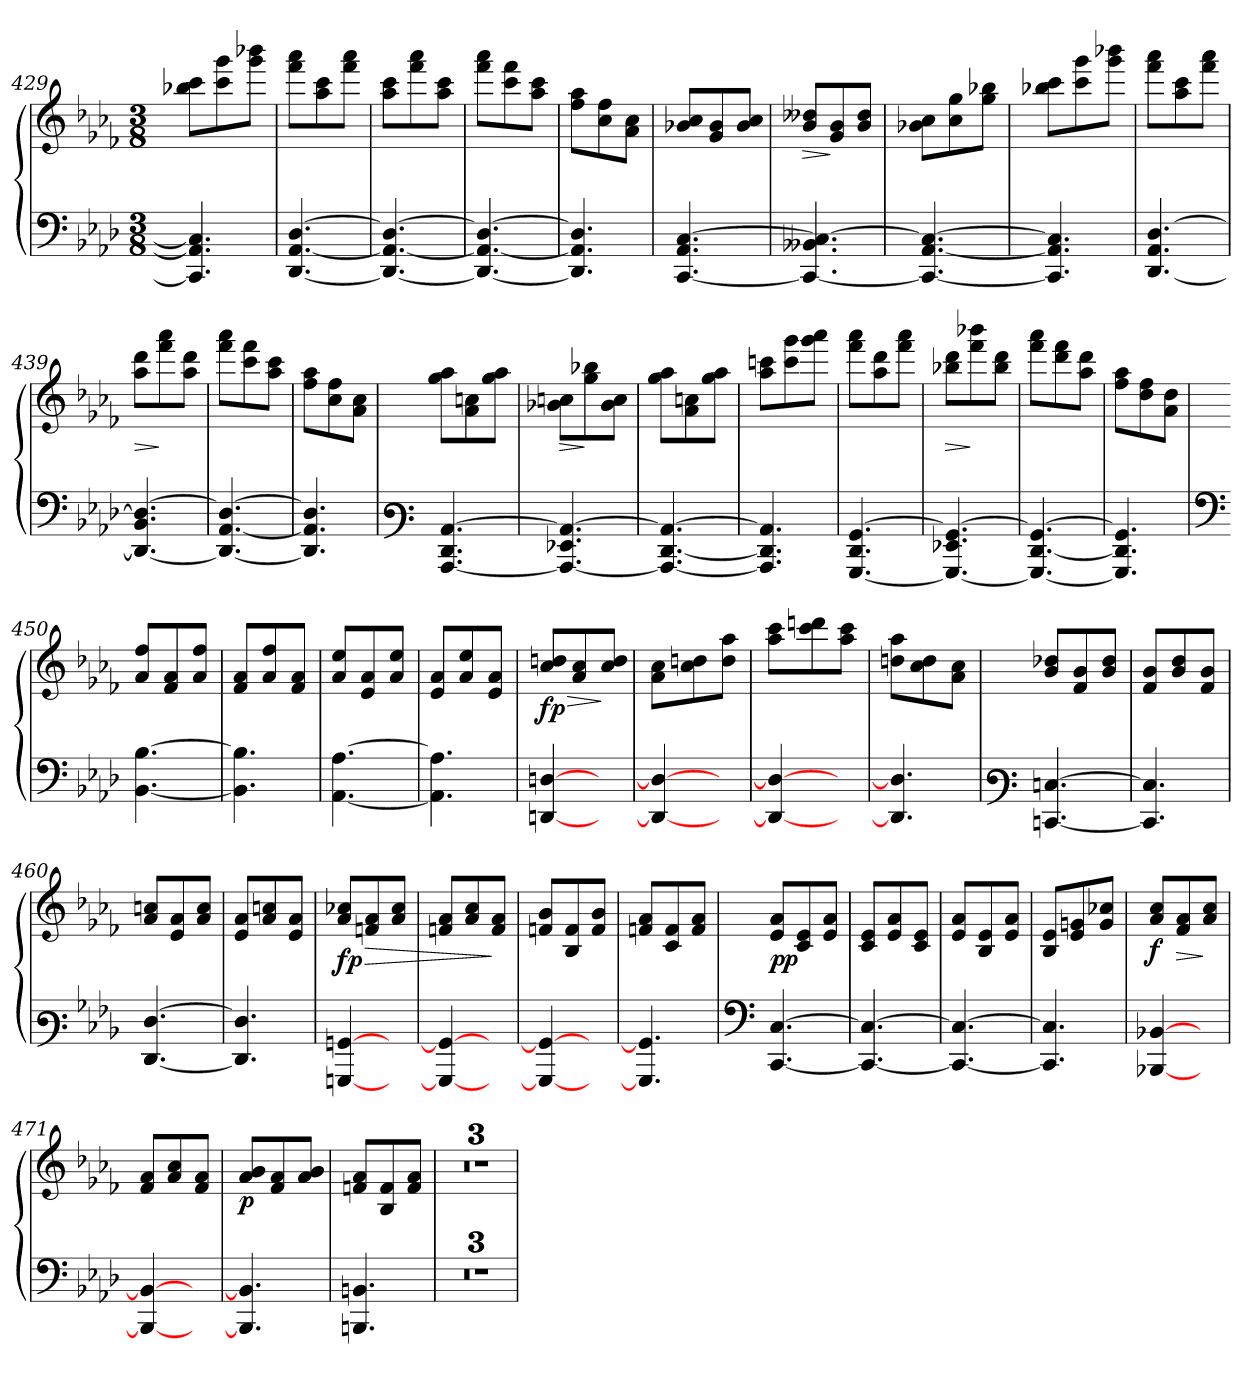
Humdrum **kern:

**kern	**kern	**dynam
*part1	*part1	*part1
*staff2	*staff1	*staff1/2
*clefF4	*clefG3	*
*k[b-e-a-d-]	*k[b-e-a-d-]	*
*M3/8	*M3/8	*
=429	=429	=429
4.CC/] 4.AA-/] 4.C/]	8gg-X\ 8aa-\L	.
.	8aa-\ 8eee-\	.
.	8eee-\ 8ggg-X\J	.
=430	=430	=430
[<4.DD-/ [<4.AA-/ [>4.D-/	8ddd-\ 8fff\L	.
.	8ff\ 8aa-\	.
.	8ddd-\ 8fff\J	.
=431	=431	=431
4.DD-/_ 4.AA-/_ 4.D-/_	8ff\ 8aa-\L	.
.	8ddd-\ 8fff\	.
.	8ff\ 8aa-\J	.
=432	=432	=432
4.DD-/_< 4.AA-/_< 4.D-/_	8ddd-\ 8fff\L	.
.	8aa-\ 8ddd-\	.
.	8ff\ 8aa-\J	.
=433	=433	=433
4.DD-/] 4.AA-/] 4.D-/]	8dd-\ 8ff\L	.
.	8a-\ 8dd-\	.
.	8f\ 8a-\J	.
!!LO:LB:g=z
=434	=434	=434
[<4.CC/ 4.AA-/ [>4.C/	8g-X/ 8a-/L	.
.	8e-/ 8g-/	.
.	8g-/ 8a-/J	.
=435	=435	=435
!	!	!LO:HP:b
4.CC/_ 4.BB--X/ 4.C/_	8g/ 8b--X/L	>
.	8e-/ 8g/	]
.	8g/ 8b--/J	.
=436	=436	=436
4.CC/_ [<4.AA-/ 4.C/_>	8g-X\ 8a-\L	.
.	8a-\ 8ee-\	.
.	8ee-\ 8gg-X\J	.
=437	=437	=437
4.CC/] 4.AA-/] 4.C/]	8gg-X\ 8aa-\L	.
.	8aa-\ 8eee-\	.
.	8eee-\ 8ggg-X\J	.
=438	=438	=438
[<4.DD-/ 4.AA-/ [>4.D-/	8ddd-\ 8fff\L	.
.	8ff\ 8aa-\	.
.	8ddd-\ 8fff\J	.
=439	=439	=439
!	!	!LO:HP:b
4.DD-/_ 4.BB-/ 4.D-/_>	8ff\ 8bb-\L	>
.	8ddd-\ 8fff\	]
.	8ff\ 8bb-\J	.
=440	=440	=440
4.DD-/_< [<4.AA-/ 4.D-/_	8ddd-\ 8fff\L	.
.	8aa-\ 8ddd-\	.
.	8ff\ 8aa-\J	.
=441	=441	=441
4.DD-/] 4.AA-/] 4.D-/]	8dd-\ 8ff\L	.
.	8a-\ 8dd-\	.
.	8f\ 8a-\J	.
!!LO:LB:g=z
=442	=442	=442
*clefF3	*	*
[<4.CC/ 4.FF/ [>4.C/	8ee-\ 8ff\L	.
.	8f\ 8an\	.
.	8ee-\ 8ff\J	.
=443	=443	=443
!	!	!LO:HP:b
4.CC/_ 4.GG-X/ 4.C/_>	8g-X\ 8an\L	>
.	8ee-\ 8gg-X\	]
.	8g-\ 8a\J	.
=444	=444	=444
4.CC/_< [<4.FF/ 4.C/_>	8ee-\ 8ff\L	.
.	8f\ 8an\	.
.	8ee-\ 8ff\J	.
=445	=445	=445
4.CC/] 4.FF/] 4.C/]	8ff\ 8aan\L	.
.	8aa\ 8eee-\	.
.	8eee-\ 8fff\J	.
=446	=446	=446
[<4.BBB-/ 4.FF/ [>4.BB-/	8ddd-\ 8fff\L	.
.	8ff\ 8bb-\	.
.	8ddd-\ 8fff\J	.
=447	=447	=447
!	!	!LO:HP:b
4.BBB-/_ 4.GG-X/ 4.BB-/_	8gg-X\ 8bb-\L	>
.	8ddd-\ 8ggg-X\	]
.	8gg-\ 8bb-\J	.
=448	=448	=448
4.BBB-/_< [<4.FF/ 4.BB-/_>	8ddd-\ 8fff\L	.
.	8bb-\ 8ddd-\	.
.	8ff\ 8bb-\J	.
=449	=449	=449
4.BBB-/] 4.FF/] 4.BB-/]	8dd-\ 8ff\L	.
.	8b-\ 8dd-\	.
.	8f\ 8b-\J	.
!!LO:LB:g=z
=450	=450	=450
*clefF4	*	*
[<4.BB-\ [>4.B-\	8f/ 8dd-/L	.
.	8d-/ 8f/	.
.	8f/ 8dd-/J	.
=451	=451	=451
4.BB-\] 4.B-\]	8d-/ 8f/L	.
.	8f/ 8dd-/	.
.	8d-/ 8f/J	.
=452	=452	=452
[<4.AA-\ [>4.A-\	8f/ 8cc/L	.
.	8c/ 8f/	.
.	8f/ 8cc/J	.
=453	=453	=453
4.AA-\] 4.A-\]	8c/ 8f/L	.
.	8f/ 8cc/	.
.	8c/ 8f/J	.
=454	=454	=454
!	!	!LO:HP:b
!	!	!LO:DY:n=1:b
!	!	!LO:DY:n=2:b
[<4DDn/ [>4Dn/	8a-/ 8bn/L	> f p
.	8f/ 8a-/	.
8ryy	8a-/ 8b/J	]
=455	=455	=455
4DD/_< 4D/_	8f\ 8a-\L	.
.	8a-\ 8bn\	.
8ryy	8b\ 8ff\J	.
=456	=456	=456
4DD/_< 4D/_	8ff\ 8aa-\L	.
.	8aa-\ 8bbn\	.
8ryy	8ff\ 8aa-\J	.
=457	=457	=457
4.DD/] 4.D/]	8bn\ 8ff\L	.
.	8a-\ 8b\	.
.	8f\ 8a-\J	.
!!LO:LB:g=z
=458	=458	=458
*clefF3	*	*
[<4.EEn/ [>4.En/	8g/ 8b-X/L	.
.	8d-/ 8g/	.
.	8g/ 8b-/J	.
=459	=459	=459
4.EE/] 4.E/]	8d-/ 8g/L	.
.	8g/ 8b-/	.
.	8d-/ 8g/J	.
=460	=460	=460
[<4.FF/ [>4.F/	8f/ 8an/L	.
.	8c/ 8f/	.
.	8f/ 8a/J	.
=461	=461	=461
4.FF/] 4.F/]	8c/ 8f/L	.
.	8f/ 8an/	.
.	8c/ 8f/J	.
=462	=462	=462
!	!	!LO:DY:b
[<4BBBn/ [>4BBn/	8f/ 8a-X/L	fp
!	!	!LO:HP:b
.	8dn/ 8f/	>
8ryy	8f/ 8a-/J	.
=463	=463	=463
4BBB/_ 4BB/_	8dn/ 8f/L	.
.	8f/ 8a-/	.
8ryy	8d/ 8f/J	]
=464	=464	=464
4BBB/_ 4BB/_	8dn/ 8g/L	.
.	8G/ 8d/	.
8ryy	8d/ 8g/J	.
=465	=465	=465
4.BBB/] 4.BB/]	8dn/ 8f/L	.
.	8A-/ 8d/	.
.	8d/ 8f/J	.
!!LO:LB:g=z
=466	=466	=466
*clefF4	*	*
!	!	!LO:DY:b
[<4.CC/ [>4.C/	8c/ 8f/L	pp
.	8A-/ 8c/	.
.	8c/ 8f/J	.
=467	=467	=467
4.CC/_ 4.C/_	8A-/ 8c/L	.
.	8c/ 8f/	.
.	8A-/ 8c/J	.
=468	=468	=468
4.CC/_< 4.C/_>	8c/ 8f/L	.
.	8G/ 8c/	.
.	8c/ 8f/J	.
=469	=469	=469
4.CC/] 4.C/]	8G/ 8c/L	.
.	8c/ 8en/	.
.	8e/ 8a-X/J	.
=470	=470	=470
!	!	!LO:DY:b
[<4BBB-X/ [>4BB-X/	8f/ 8a-/L	f
!	!	!LO:HP:b
.	8d-/ 8f/	>
8ryy	8f/ 8a-/J	]
=471	=471	=471
4BBB-/_< 4BB-/_>	8d-/ 8f/L	.
.	8f/ 8a-/	.
8ryy	8d-/ 8f/J	.
=472	=472	=472
!	!	!LO:DY:b
4.BBB-/] 4.BB-/]	8f/ 8g/L	p
.	8d-/ 8f/	.
.	8f/ 8g/J	.
=473	=473	=473
4.BBBn/ 4.BBn/	8dn/ 8f/L	.
.	8G/ 8d/	.
.	8d/ 8f/J	.
!!LO:PB:g=z
=474	=474	=474
4.r	4.r	.
=475	=475	=475
4.r	4.r	.
=476	=476	=476
4.r	4.r	.
=	=	=
*-	*-	*-
